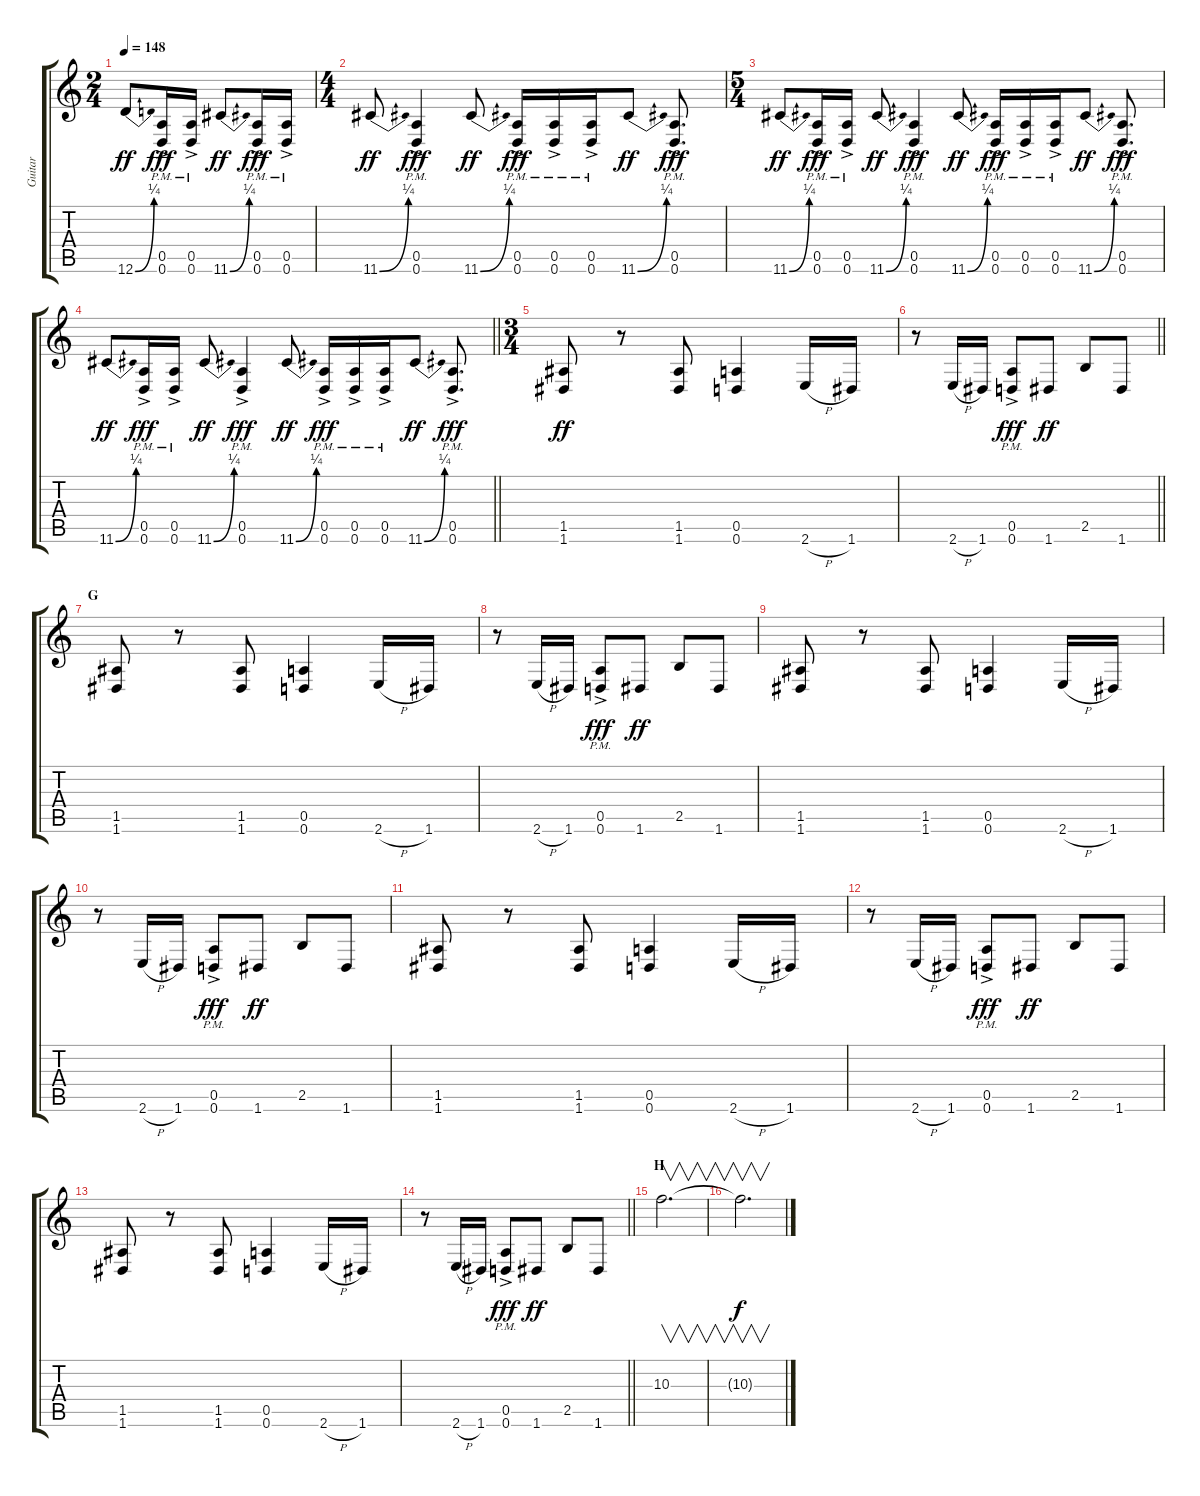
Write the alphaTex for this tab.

\track ("Guitar" "Guitar") {instrument distortionguitar}
\staff {score tabs}
\tuning (E4 B3 G3 D3 A2 D2) {hide}
\ts (2 4)
\tempo 148
\clef g2
\ks c
12.6{be (bend 0 0 60 1)}.8{dy ff} (0.5{ac pm} 0.6{ac pm}).16{dy fff} (0.5{ac pm} 0.6{ac pm}).16 11.6{be (bend 0 0 60 1)}.8{dy ff} (0.5{ac pm} 0.6{ac pm}).16{dy fff} (0.5{ac pm} 0.6{ac pm}).16 |
\ts (4 4)
11.6{be (bend 0 0 60 1)}.8{dy ff} (0.5{ac pm} 0.6{ac pm}).4{dy fff} 11.6{be (bend 0 0 60 1)}.8{dy ff} (0.5{ac pm} 0.6{ac pm}).16{dy fff} (0.5{ac pm} 0.6{ac pm}).16 (0.5{ac pm} 0.6{ac pm}).16 11.6{be (bend 0 0 60 1)}.8{dy ff} (0.5{ac pm} 0.6{ac pm}).8{d dy fff} |
\ts (5 4)
11.6{be (bend 0 0 60 1)}.8{dy ff} (0.5{ac pm} 0.6{ac pm}).16{dy fff} (0.5{ac pm} 0.6{ac pm}).16 11.6{be (bend 0 0 60 1)}.8{dy ff} (0.5{ac pm} 0.6{ac pm}).4{dy fff} 11.6{be (bend 0 0 60 1)}.8{dy ff} (0.5{ac pm} 0.6{ac pm}).16{dy fff} (0.5{ac pm} 0.6{ac pm}).16 (0.5{ac pm} 0.6{ac pm}).16 11.6{be (bend 0 0 60 1)}.8{dy ff} (0.5{ac pm} 0.6{ac pm}).8{d dy fff} |
\barLineRight lightlight
11.6{be (bend 0 0 60 1)}.8{dy ff} (0.5{ac pm} 0.6{ac pm}).16{dy fff} (0.5{ac pm} 0.6{ac pm}).16 11.6{be (bend 0 0 60 1)}.8{dy ff} (0.5{ac pm} 0.6{ac pm}).4{dy fff} 11.6{be (bend 0 0 60 1)}.8{dy ff} (0.5{ac pm} 0.6{ac pm}).16{dy fff} (0.5{ac pm} 0.6{ac pm}).16 (0.5{ac pm} 0.6{ac pm}).16 11.6{be (bend 0 0 60 1)}.8{dy ff} (0.5{ac pm} 0.6{ac pm}).8{d dy fff} |
\ts (3 4)
\section ("" "")
(1.5 1.6).8{dy ff} r.8 (1.5 1.6).8 (0.5 0.6).4 2.6{h}.16 1.6.16 |
\barLineRight lightlight
r.8 2.6{h}.16 1.6.16 (0.5{ac pm} 0.6{ac pm}).8{dy fff} 1.6.8{dy ff} 2.5.8 1.6.8 |
\section ("" "G")
(1.5 1.6).8 r.8 (1.5 1.6).8 (0.5 0.6).4 2.6{h}.16 1.6.16 |
r.8 2.6{h}.16 1.6.16 (0.5{ac pm} 0.6{ac pm}).8{dy fff} 1.6.8{dy ff} 2.5.8 1.6.8 |
(1.5 1.6).8 r.8 (1.5 1.6).8 (0.5 0.6).4 2.6{h}.16 1.6.16 |
r.8 2.6{h}.16 1.6.16 (0.5{ac pm} 0.6{ac pm}).8{dy fff} 1.6.8{dy ff} 2.5.8 1.6.8 |
(1.5 1.6).8 r.8 (1.5 1.6).8 (0.5 0.6).4 2.6{h}.16 1.6.16 |
r.8 2.6{h}.16 1.6.16 (0.5{ac pm} 0.6{ac pm}).8{dy fff} 1.6.8{dy ff} 2.5.8 1.6.8 |
(1.5 1.6).8 r.8 (1.5 1.6).8 (0.5 0.6).4 2.6{h}.16 1.6.16 |
\barLineRight lightlight
r.8 2.6{h}.16 1.6.16 (0.5{ac pm} 0.6{ac pm}).8{dy fff} 1.6.8{dy ff} 2.5.8 1.6.8 |
\section ("" "H")
10.3.2{v d} |
10.3{t}.2{v d dy f}
